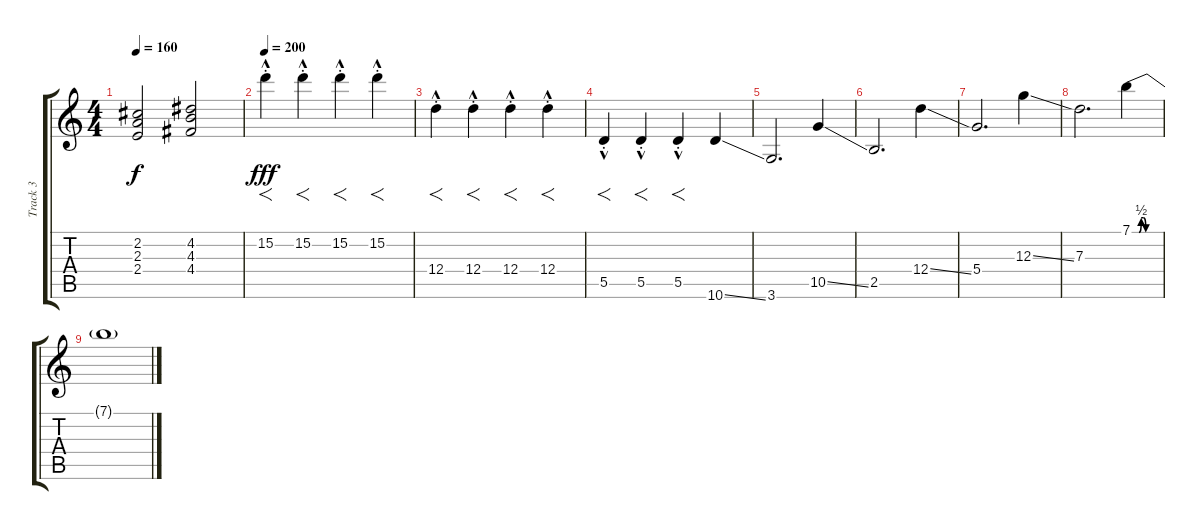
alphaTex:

\track ("Track 3" "Track 3") {instrument electricguitarjazz}
\staff {score tabs}
\tuning (E4 B3 G3 D3 A2 E2) {hide}
\ts (4 4)
\tempo 160
\clef g2
\ks c
(2.2 2.3 2.4).2{dy f} (4.2 4.3 4.4).2 |
\tempo 200
15.2{hac st}.4{f dy fff} 15.2{hac st}.4{f} 15.2{hac st}.4{f} 15.2{hac st}.4{f} |
12.4{hac st}.4{f} 12.4{hac st}.4{f} 12.4{hac st}.4{f} 12.4{hac st}.4{f} |
5.5{hac st}.4{f} 5.5{hac st}.4{f} 5.5{hac st}.4{f} 10.6{ss}.4 |
3.6.2{d} 10.5{ss}.4 |
2.5.2{d} 12.4{ss}.4 |
5.4.2{d} 12.3{ss}.4 |
7.3.2{d} 7.1{be (custom 0 0 15 0 20 2 25 2 30 0 60 0)}.4 |
7.1{t}.1
